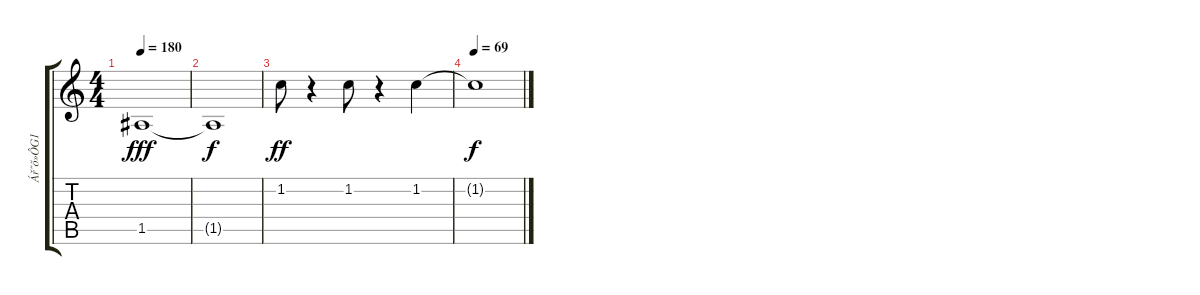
\track ("Ář˝ő»ÔG1" "Ář˝ő»ÔG1") {instrument distortionguitar}
\staff {score tabs}
\tuning (E4 B3 G3 D3 A2 E2) {hide}
\ts (4 4)
\tempo 180
\clef g2
\ks c
1.5.1{dy fff} |
1.5{t}.1{dy f} |
1.2.8{dy ff} r.4 1.2.8 r.4 1.2.4 |
\tempo 69
1.2{t}.1{dy f}
